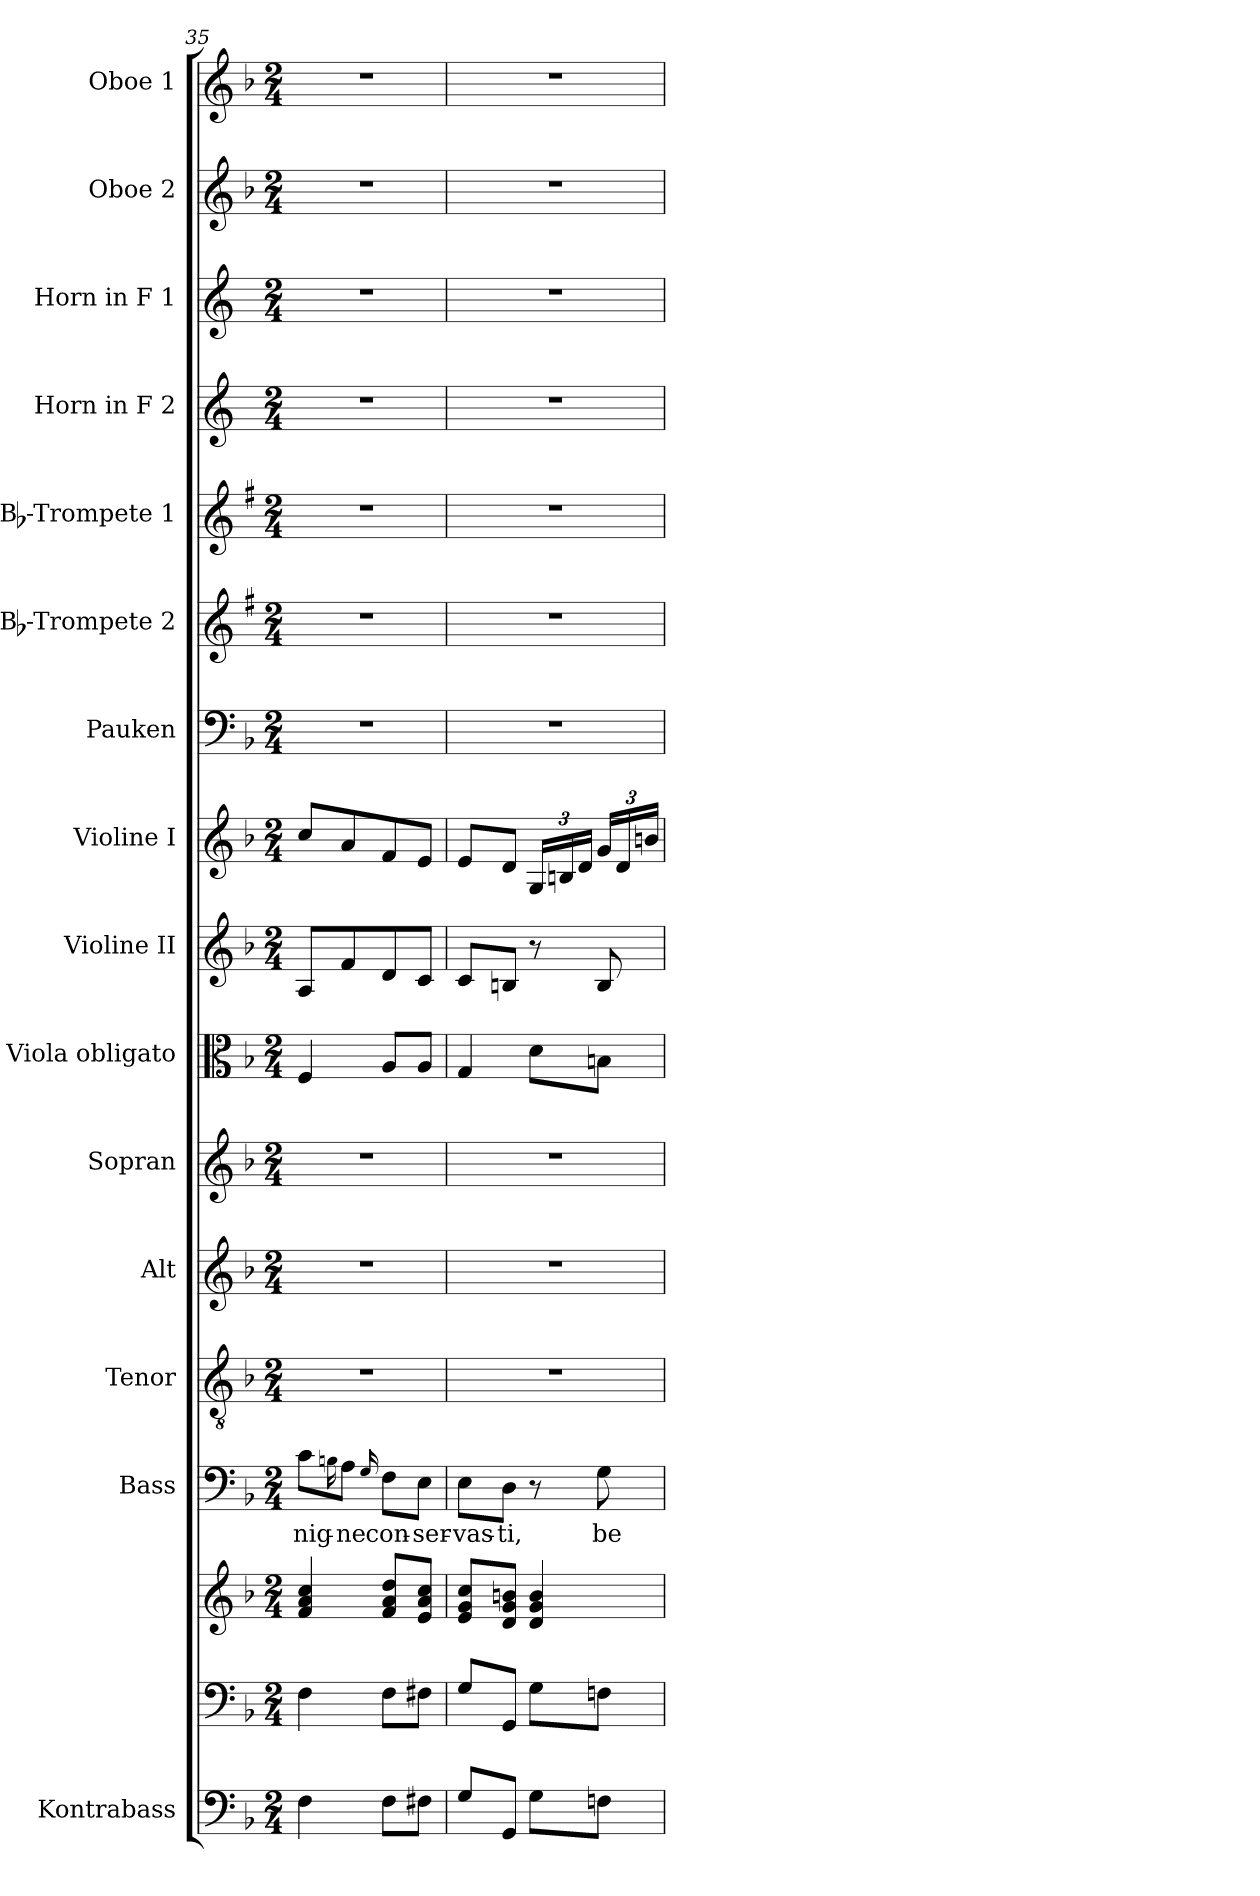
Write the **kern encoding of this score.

**kern	**kern	**kern	**kern	**text	**kern	**kern	**kern	**kern	**kern	**kern	**kern	**kern	**kern	**kern	**kern	**kern	**kern
*part16	*part15	*part15	*part14	*part14	*part13	*part12	*part11	*part10	*part9	*part8	*part7	*part6	*part5	*part4	*part3	*part2	*part1
*staff17	*staff16	*staff15	*staff14	*staff14	*staff13	*staff12	*staff11	*staff10	*staff9	*staff8	*staff7	*staff6	*staff5	*staff4	*staff3	*staff2	*staff1
*I"Kontrabass	*	*	*I"Bass	*	*I"Tenor	*I"Alt	*I"Sopran	*I"Viola obligato	*I"Violine II	*I"Violine I	*I"Pauken	*I"Bb-Trompete 2	*I"Bb-Trompete 1	*I"Horn in F 2	*I"Horn in F 1	*I"Oboe 2	*I"Oboe 1
*I'Kb.	*	*	*I'B.	*	*I'T.	*I'A.	*I'S.	*I'Vla.	*I'Vl. II	*I'Vl. I	*I'Pk.	*I'Bb Trp. 2	*I'Bb Trp. 1	*	*	*I'Ob. 2	*I'Ob. 1
*clefF4	*clefF4	*clefG2	*clefF4	*	*clefGv2	*clefG2	*clefG2	*clefC3	*clefG2	*clefG2	*clefF4	*clefG2	*clefG2	*clefG2	*clefG2	*clefG2	*clefG2
*ITrd7c12	*	*	*	*	*	*	*	*	*	*	*	*ITrd1c2	*ITrd1c2	*ITrd4c7	*ITrd4c7	*	*
*k[b-]	*k[b-]	*k[b-]	*k[b-]	*	*k[b-]	*k[b-]	*k[b-]	*k[b-]	*k[b-]	*k[b-]	*k[b-]	*k[b-]	*k[b-]	*k[b-]	*k[b-]	*k[b-]	*k[b-]
*F:	*F:	*F:	*F:	*	*F:	*F:	*F:	*F:	*F:	*F:	*F:	*F:	*F:	*F:	*F:	*F:	*F:
*M2/4	*M2/4	*M2/4	*M2/4	*	*M2/4	*M2/4	*M2/4	*M2/4	*M2/4	*M2/4	*M2/4	*M2/4	*M2/4	*M2/4	*M2/4	*M2/4	*M2/4
=35	=35	=35	=35	=35	=35	=35	=35	=35	=35	=35	=35	=35	=35	=35	=35	=35	=35
!	!	!	!	!LO:LY:b	!	!	!	!	!	!	!	!	!	!	!	!	!
4FF\	4F\	4f/ 4a/ 4cc/	8c\L	-nig-	2r	2r	2r	4F/	8A/L	8cc/L	2r	2r	2r	2r	2r	2r	2r
.	.	.	16qqBn\	.	.	.	.	.	.	.	.	.	.	.	.	.	.
!	!	!	!	!LO:LY:b	!	!	!	!	!	!	!	!	!	!	!	!	!
.	.	.	8A\J	-ne	.	.	.	.	8f/	8a/	.	.	.	.	.	.	.
.	.	.	16qqG/	.	.	.	.	.	.	.	.	.	.	.	.	.	.
!	!	!	!	!LO:LY:b	!	!	!	!	!	!	!	!	!	!	!	!	!
8FF\L	8F\L	8f/ 8a/ 8dd/L	8F\L	con-	.	.	.	8A/L	8d/	8f/	.	.	.	.	.	.	.
!	!	!	!	!LO:LY:b	!	!	!	!	!	!	!	!	!	!	!	!	!
8FF#X\J	8F#X\J	8e/ 8a/ 8cc/J	8E\J	-ser-	.	.	.	8A/J	8c/J	8e/J	.	.	.	.	.	.	.
=36	=36	=36	=36	=36	=36	=36	=36	=36	=36	=36	=36	=36	=36	=36	=36	=36	=36
!	!	!	!	!LO:LY:b	!	!	!	!	!	!	!	!	!	!	!	!	!
8GG/L	8G/L	8e/ 8g/ 8cc/L	8E\L	-vas-	2r	2r	2r	4G/	8c/L	8e/L	2r	2r	2r	2r	2r	2r	2r
!	!	!	!	!LO:LY:b	!	!	!	!	!	!	!	!	!	!	!	!	!
8GGG/J	8GG/J	8d/ 8g/ 8bn/J	8D\J	-ti,	.	.	.	.	8Bn/J	8d/J	.	.	.	.	.	.	.
*	*	*	*	*	*	*	*	*	*	*Xbrackettup	*	*	*	*	*	*	*
8GG\L	8G\L	4d/ 4g/ 4b/	8r	.	.	.	.	8d\L	8r	24G/LL	.	.	.	.	.	.	.
.	.	.	.	.	.	.	.	.	.	24Bn/	.	.	.	.	.	.	.
.	.	.	.	.	.	.	.	.	.	24d/JJ	.	.	.	.	.	.	.
!	!	!	!	!LO:LY:b	!	!	!	!	!	!	!	!	!	!	!	!	!
8FFn\J	8Fn\J	.	8G\	be-	.	.	.	8Bn\J	8B/	24g/LL	.	.	.	.	.	.	.
.	.	.	.	.	.	.	.	.	.	24d/	.	.	.	.	.	.	.
.	.	.	.	.	.	.	.	.	.	24bn/JJ	.	.	.	.	.	.	.
=	=	=	=	=	=	=	=	=	=	=	=	=	=	=	=	=	=
*-	*-	*-	*-	*-	*-	*-	*-	*-	*-	*-	*-	*-	*-	*-	*-	*-	*-
